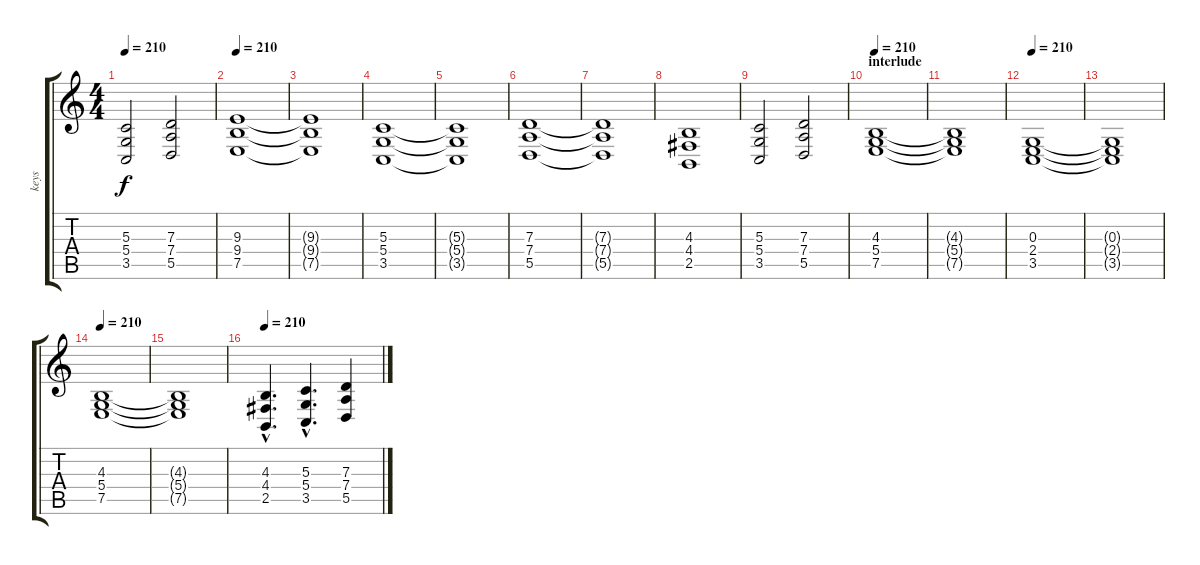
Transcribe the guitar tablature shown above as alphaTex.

\track ("keys" "keys") {instrument pad8sweep}
\staff {score tabs}
\tuning (E4 B3 G3 D3 A2 E2) {hide}
\ts (4 4)
\tempo 210
\clef g2
\ks c
(5.3 5.4 3.5).2{dy f} (7.3 7.4 5.5).2 |
\tempo 210
(9.3 9.4 7.5).1 |
(9.3{t} 9.4{t} 7.5{t}).1 |
(5.3 5.4 3.5).1 |
(5.3{t} 5.4{t} 3.5{t}).1 |
(7.3 7.4 5.5).1 |
(7.3{t} 7.4{t} 5.5{t}).1 |
(4.3 4.4 2.5).1 |
(5.3 5.4 3.5).2 (7.3 7.4 5.5).2 |
\section ("" "interlude")
\tempo 210
(4.3 5.4 7.5).1 |
(4.3{t} 5.4{t} 7.5{t}).1 |
\tempo 210
(0.3 2.4 3.5).1 |
(0.3{t} 2.4{t} 3.5{t}).1 |
\tempo 210
(4.3 5.4 7.5).1 |
(4.3{t} 5.4{t} 7.5{t}).1 |
\tempo 210
(4.3{hac} 4.4{hac} 2.5{hac}).4{d} (5.3{hac} 5.4{hac} 3.5{hac}).4{d} (7.3 7.4 5.5).4
